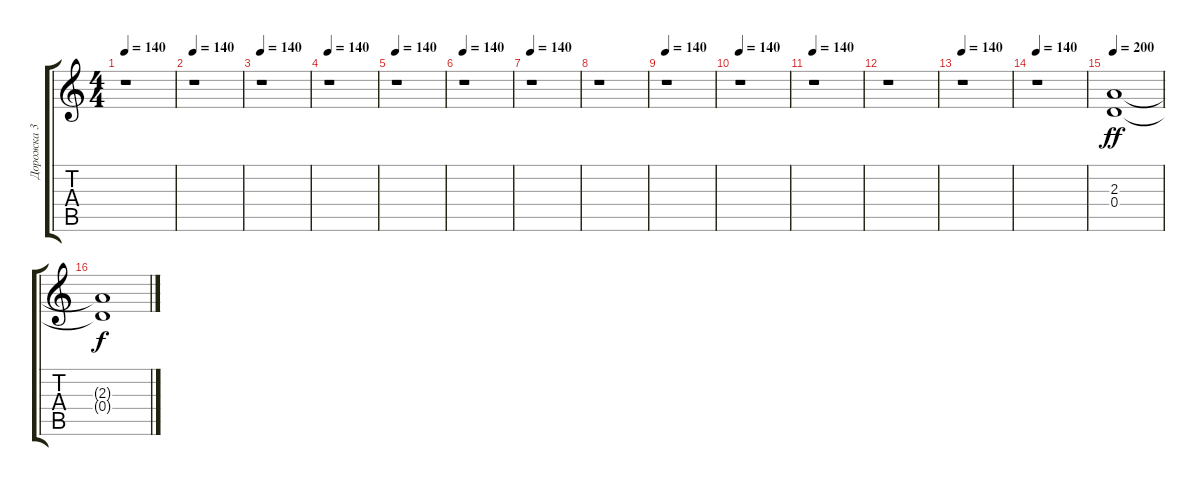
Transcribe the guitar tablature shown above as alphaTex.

\track ("Дорожка 3" "Дорожка 3") {instrument distortionguitar}
\staff {score tabs}
\tuning (E4 B3 G3 D3 A2 E2) {hide}
\ts (4 4)
\tempo 140
\clef g2
\ks c
r.1{dy ff} |
\tempo 140
r.1 |
\tempo 140
r.1 |
\tempo 140
r.1 |
\tempo 140
r.1 |
\tempo 140
r.1 |
\tempo 140
r.1 |
r.1 |
\tempo 140
r.1 |
\tempo 140
r.1 |
\tempo 140
r.1 |
r.1 |
\tempo 140
r.1 |
\tempo 140
r.1 |
\tempo 200
(2.3 0.4).1 |
(2.3{t} 0.4{t}).1{dy f}
